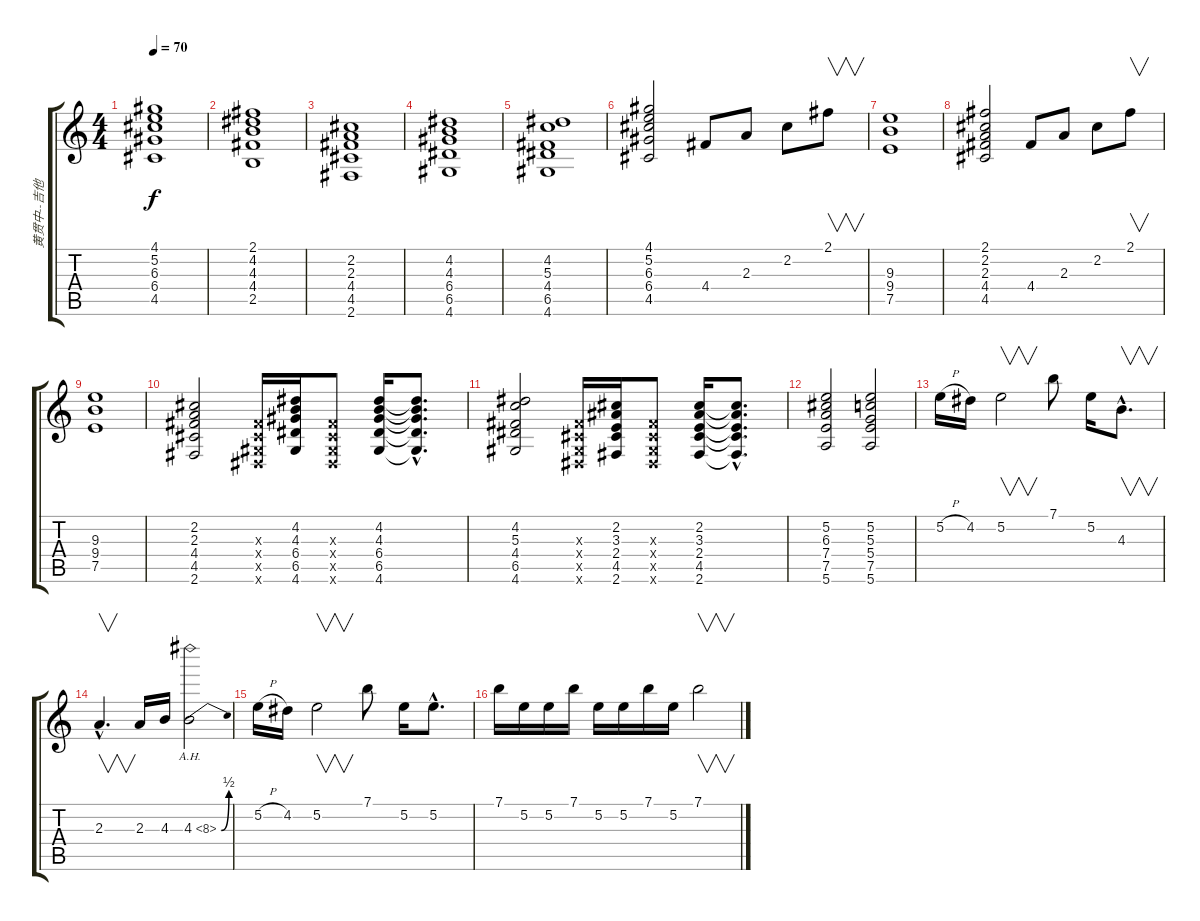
\track ("黄贯中--吉他" "黄贯中--吉他") {instrument distortionguitar}
\staff {score tabs}
\tuning (E4 B3 G3 D3 A2 E2) {hide}
\ts (4 4)
\tempo 70
\clef g2
\ks c
(4.1 5.2 6.3 6.4 4.5).1{dy f} |
(2.1 4.2 4.3 4.4 2.5).1 |
(2.2 2.3 4.4 4.5 2.6).1 |
(4.2 4.3 6.4 6.5 4.6).1 |
(4.2 5.3 4.4 6.5 4.6).1 |
(4.1 5.2 6.3 6.4 4.5).2 4.4.8 2.3.8 2.2.8 2.1.8{v} |
(9.3 9.4 7.5).1 |
(2.1 2.2 2.3 4.4 4.5).2 4.4.8 2.3.8 2.2.8 2.1.8{v} |
(9.3 9.4 7.5).1 |
(2.2 2.3 4.4 4.5 2.6).2 (-1.3{x} -1.4{x} -1.5{x} -1.6{x}).16 (4.2 4.3 6.4 6.5 4.6).16 (-1.3{x} -1.4{x} -1.5{x} -1.6{x}).8 (4.2 4.3 6.4 6.5 4.6).16 (4.2{hac t} 4.3{hac t} 6.4{hac t} 6.5{hac t} 4.6{hac t}).8{d} |
(4.2 5.3 4.4 6.5 4.6).2 (-1.3{x} -1.4{x} -1.5{x} -1.6{x}).16 (2.2 3.3 2.4 4.5 2.6).16 (-1.3{x} -1.4{x} -1.5{x} -1.6{x}).8 (2.2 3.3 2.4 4.5 2.6).16 (2.2{hac t} 3.3{hac t} 2.4{hac t} 4.5{hac t} 2.6{hac t}).8{d} |
(5.2 6.3 7.4 7.5 5.6).2 (5.2 5.3 5.4 7.5 5.6).2 |
5.2{h}.16 4.2.16 5.2.2{v} 7.1.8 5.2.16 4.3{hac}.8{v d} |
2.3{hac}.4{v d} 2.3.16 4.3.16 4.3{be (bend 0 0 60 2) ah 4}.2 |
5.2{h}.16 4.2.16 5.2.2{v} 7.1.8 5.2.16 5.2{hac}.8{d} |
7.1.16 5.2.16 5.2.16 7.1.16 5.2.16 5.2.16 7.1.16 5.2.16 7.1.2{v}
